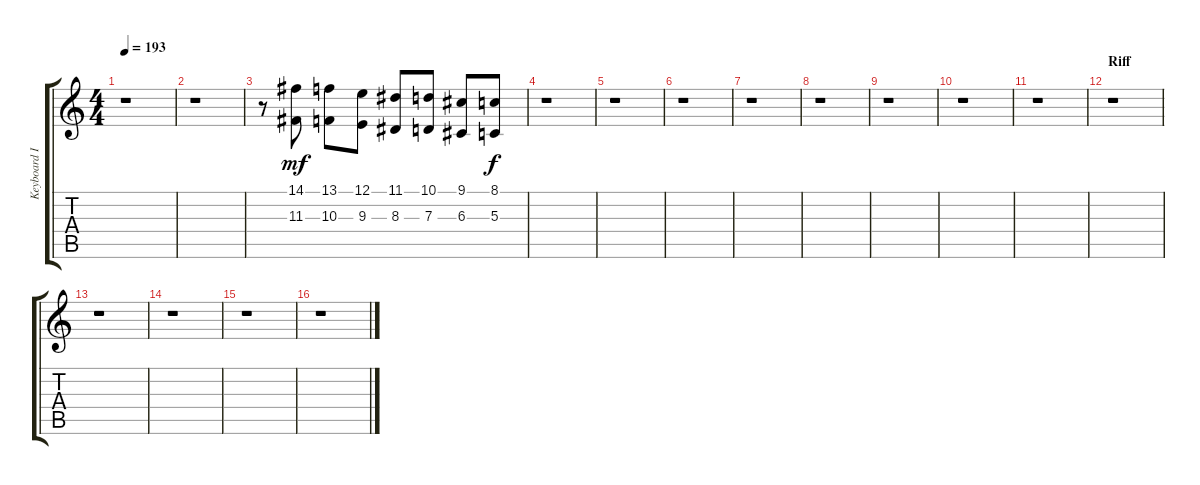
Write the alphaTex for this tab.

\track ("Keyboard I" "Keyboard I") {instrument brasssection}
\staff {score tabs}
\tuning (E4 B3 G3 D3 A2 E2) {hide}
\ts (4 4)
\tempo 193
\clef g2
\ks c
r.1{dy f} |
r.1 |
r.8 (14.1 11.3).8{dy mf} (13.1 10.3).8 (12.1 9.3).8 (11.1 8.3).8 (10.1 7.3).8 (9.1 6.3).8 (8.1 5.3).8{dy f} |
r.1 |
r.1 |
r.1 |
r.1 |
r.1 |
r.1 |
r.1 |
r.1 |
\section ("" "Riff")
r.1 |
r.1 |
r.1 |
r.1 |
r.1
